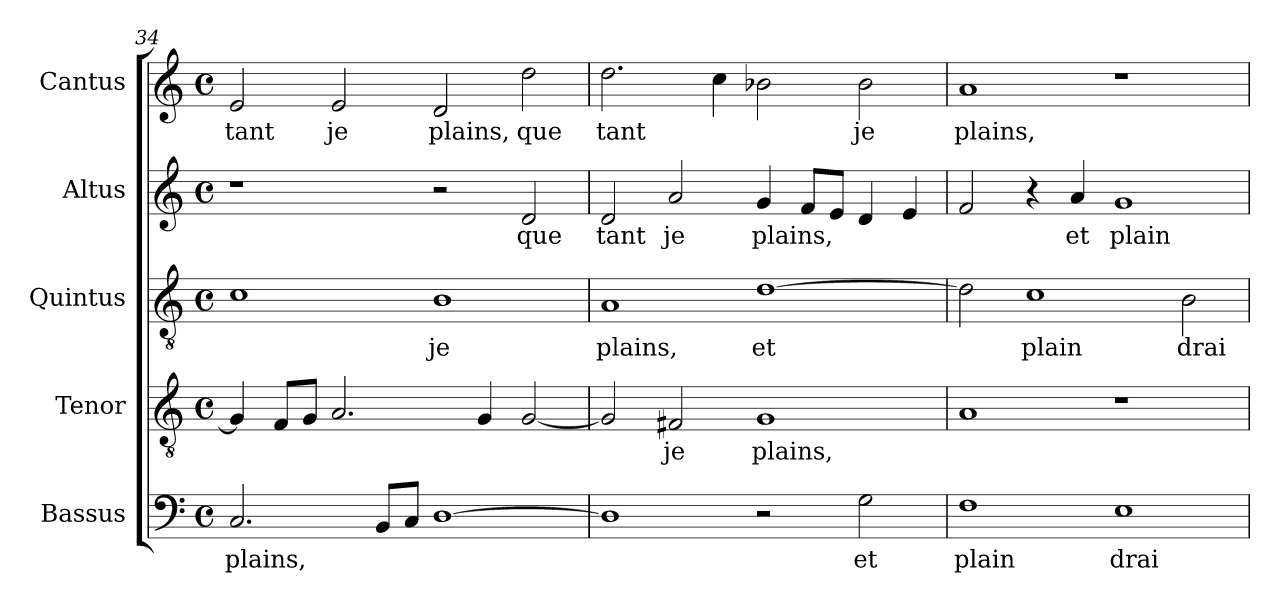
**kern	**text	**kern	**text	**kern	**text	**kern	**text	**kern	**text
*part5	*part5	*part4	*part4	*part3	*part3	*part2	*part2	*part1	*part1
*staff5	*staff5	*staff4	*staff4	*staff3	*staff3	*staff2	*staff2	*staff1	*staff1
*I"Bassus	*	*I"Tenor	*	*I"Quintus	*	*I"Altus	*	*I"Cantus	*
!!LO:PB:g=z
*clefF4	*	*clefGv2	*	*clefGv2	*	*clefG2	*	*clefG2	*
*M4/4	*	*M4/4	*	*M4/4	*	*M4/4	*	*M4/4	*
*met(c)	*	*met(c)	*	*met(c)	*	*met(c)	*	*met(c)	*
=34	=34	=34	=34	=34	=34	=34	=34	=34	=34
!	!LO:LY:b	!	!	!	!	!	!	!	!LO:LY:b:cj
2.C/	plains,	4G/]	.	1c	.	1r	.	2e/	tant
.	.	8F/L	.	.	.	.	.	.	.
.	.	8G/J	.	.	.	.	.	.	.
!	!	!	!	!	!	!	!	!	!LO:LY:b:cj
.	.	2.A/	.	.	.	.	.	2e/	je
8BB/L	.	.	.	.	.	.	.	.	.
8C/J	.	.	.	.	.	.	.	.	.
!	!	!	!	!	!LO:LY:b:cj	!	!	!	!LO:LY:b:cj
[>1D	.	.	.	1B	je	2r	.	2d/	plains,
.	.	4G/	.	.	.	.	.	.	.
!	!	!	!	!	!	!	!LO:LY:b:cj	!	!LO:LY:b:cj
.	.	[<2G/	.	.	.	2d/	que	2dd\	que
=35	=35	=35	=35	=35	=35	=35	=35	=35	=35
!	!	!	!	!	!LO:LY:b:cj	!	!LO:LY:b:cj	!	!LO:LY:b
1D]	.	2G/]	.	1A	plains,	2d/	tant	2.dd\	tant
!	!	!	!LO:LY:b:cj	!	!	!	!LO:LY:b:cj	!	!
.	.	2F#X/	je	.	.	2a/	je	.	.
.	.	.	.	.	.	.	.	4cc\	.
!	!	!	!LO:LY:b	!	!LO:LY:b:cj	!	!LO:LY:b	!	!
2r	.	1G	plains,	[>1d	et	4g/	plains,	2b-X\	.
.	.	.	.	.	.	8f/L	.	.	.
.	.	.	.	.	.	8e/J	.	.	.
!	!LO:LY:b:cj	!	!	!	!	!	!	!	!LO:LY:b:cj
2G\	et	.	.	.	.	4d/	.	2b-\	je
.	.	.	.	.	.	4e/	.	.	.
=36	=36	=36	=36	=36	=36	=36	=36	=36	=36
!	!LO:LY:b:cj	!	!	!	!	!	!	!	!LO:LY:b:cj
1F	plain	1A	.	2d\]	.	2f/	.	1a	plains,
!	!	!	!	!	!LO:LY:b:cj	!	!	!	!
.	.	.	.	1c	plain	4r	.	.	.
!	!	!	!	!	!	!	!LO:LY:b:cj	!	!
.	.	.	.	.	.	4a/	et	.	.
!	!LO:LY:b:cj	!	!	!	!	!	!LO:LY:b:cj	!	!
1E	drai	1r	.	.	.	1g	plain	1r	.
!	!	!	!	!	!LO:LY:b:cj	!	!	!	!
.	.	.	.	2B\	drai	.	.	.	.
=	=	=	=	=	=	=	=	=	=
*-	*-	*-	*-	*-	*-	*-	*-	*-	*-
